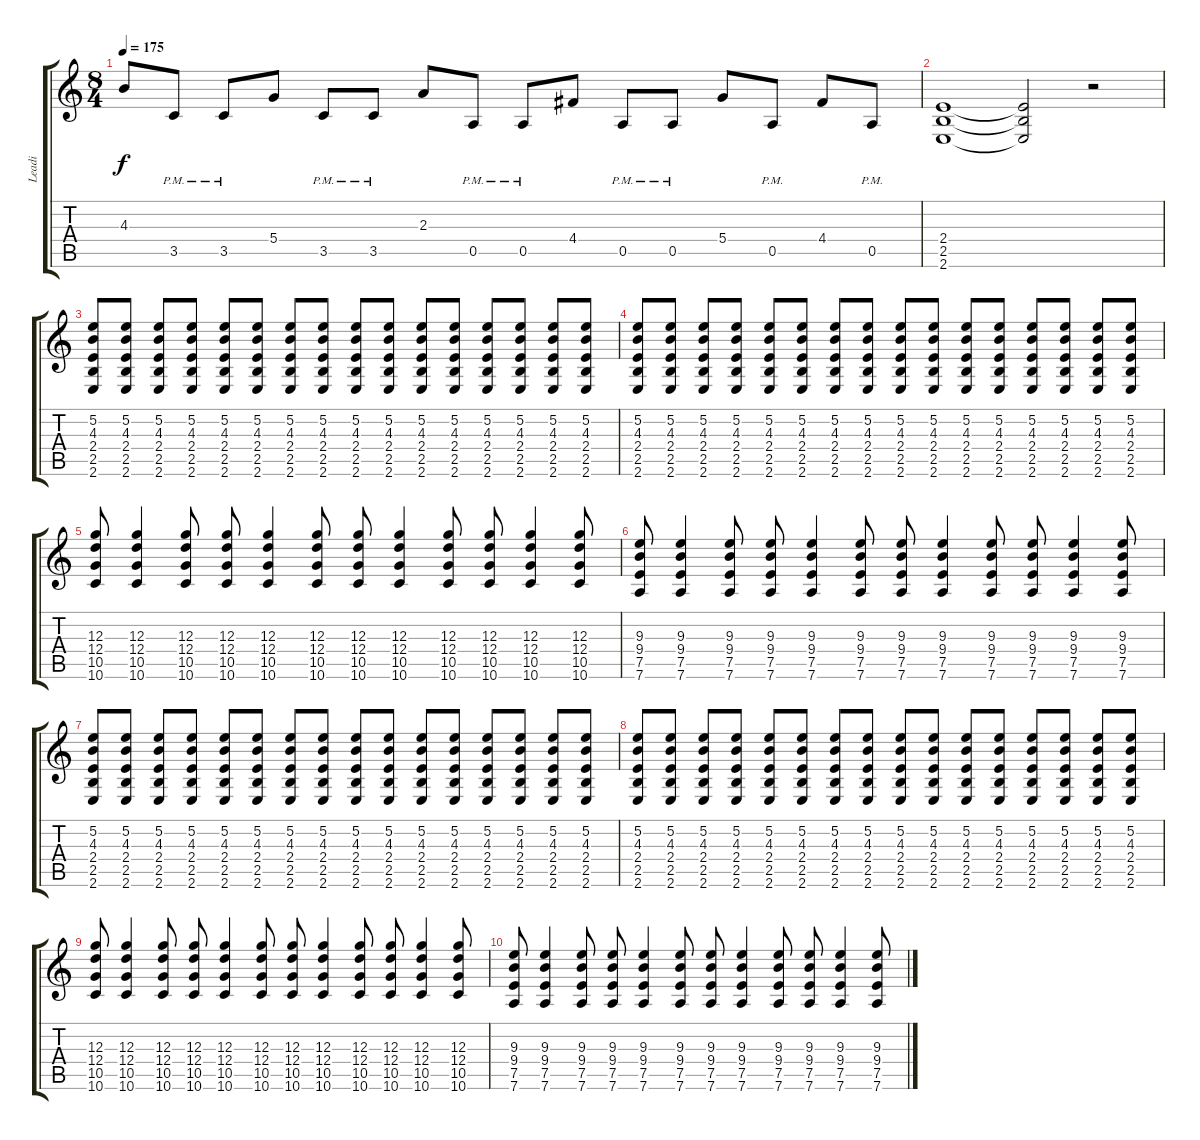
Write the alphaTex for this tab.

\track ("Leadi" "Leadi") {instrument distortionguitar}
\staff {score tabs}
\tuning (E4 B3 G3 D3 A2 D2) {hide}
\ts (8 4)
\tempo 175
\clef g2
\ks c
4.3.8{dy f} 3.5{pm}.8 3.5{pm}.8 5.4.8 3.5{pm}.8 3.5{pm}.8 2.3.8 0.5{pm}.8 0.5{pm}.8 4.4.8 0.5{pm}.8 0.5{pm}.8 5.4.8 0.5{pm}.8 4.4.8 0.5{pm}.8 |
(2.4 2.5 2.6).1 (2.4{t} 2.5{t} 2.6{t}).2 r.2 |
(5.2 4.3 2.4 2.5 2.6).8 (5.2 4.3 2.4 2.5 2.6).8 (5.2 4.3 2.4 2.5 2.6).8 (5.2 4.3 2.4 2.5 2.6).8 (5.2 4.3 2.4 2.5 2.6).8 (5.2 4.3 2.4 2.5 2.6).8 (5.2 4.3 2.4 2.5 2.6).8 (5.2 4.3 2.4 2.5 2.6).8 (5.2 4.3 2.4 2.5 2.6).8 (5.2 4.3 2.4 2.5 2.6).8 (5.2 4.3 2.4 2.5 2.6).8 (5.2 4.3 2.4 2.5 2.6).8 (5.2 4.3 2.4 2.5 2.6).8 (5.2 4.3 2.4 2.5 2.6).8 (5.2 4.3 2.4 2.5 2.6).8 (5.2 4.3 2.4 2.5 2.6).8 |
(5.2 4.3 2.4 2.5 2.6).8 (5.2 4.3 2.4 2.5 2.6).8 (5.2 4.3 2.4 2.5 2.6).8 (5.2 4.3 2.4 2.5 2.6).8 (5.2 4.3 2.4 2.5 2.6).8 (5.2 4.3 2.4 2.5 2.6).8 (5.2 4.3 2.4 2.5 2.6).8 (5.2 4.3 2.4 2.5 2.6).8 (5.2 4.3 2.4 2.5 2.6).8 (5.2 4.3 2.4 2.5 2.6).8 (5.2 4.3 2.4 2.5 2.6).8 (5.2 4.3 2.4 2.5 2.6).8 (5.2 4.3 2.4 2.5 2.6).8 (5.2 4.3 2.4 2.5 2.6).8 (5.2 4.3 2.4 2.5 2.6).8 (5.2 4.3 2.4 2.5 2.6).8 |
(12.3 12.4 10.5 10.6).8 (12.3 12.4 10.5 10.6).4 (12.3 12.4 10.5 10.6).8 (12.3 12.4 10.5 10.6).8 (12.3 12.4 10.5 10.6).4 (12.3 12.4 10.5 10.6).8 (12.3 12.4 10.5 10.6).8 (12.3 12.4 10.5 10.6).4 (12.3 12.4 10.5 10.6).8 (12.3 12.4 10.5 10.6).8 (12.3 12.4 10.5 10.6).4 (12.3 12.4 10.5 10.6).8 |
(9.3 9.4 7.5 7.6).8 (9.3 9.4 7.5 7.6).4 (9.3 9.4 7.5 7.6).8 (9.3 9.4 7.5 7.6).8 (9.3 9.4 7.5 7.6).4 (9.3 9.4 7.5 7.6).8 (9.3 9.4 7.5 7.6).8 (9.3 9.4 7.5 7.6).4 (9.3 9.4 7.5 7.6).8 (9.3 9.4 7.5 7.6).8 (9.3 9.4 7.5 7.6).4 (9.3 9.4 7.5 7.6).8 |
(5.2 4.3 2.4 2.5 2.6).8 (5.2 4.3 2.4 2.5 2.6).8 (5.2 4.3 2.4 2.5 2.6).8 (5.2 4.3 2.4 2.5 2.6).8 (5.2 4.3 2.4 2.5 2.6).8 (5.2 4.3 2.4 2.5 2.6).8 (5.2 4.3 2.4 2.5 2.6).8 (5.2 4.3 2.4 2.5 2.6).8 (5.2 4.3 2.4 2.5 2.6).8 (5.2 4.3 2.4 2.5 2.6).8 (5.2 4.3 2.4 2.5 2.6).8 (5.2 4.3 2.4 2.5 2.6).8 (5.2 4.3 2.4 2.5 2.6).8 (5.2 4.3 2.4 2.5 2.6).8 (5.2 4.3 2.4 2.5 2.6).8 (5.2 4.3 2.4 2.5 2.6).8 |
(5.2 4.3 2.4 2.5 2.6).8 (5.2 4.3 2.4 2.5 2.6).8 (5.2 4.3 2.4 2.5 2.6).8 (5.2 4.3 2.4 2.5 2.6).8 (5.2 4.3 2.4 2.5 2.6).8 (5.2 4.3 2.4 2.5 2.6).8 (5.2 4.3 2.4 2.5 2.6).8 (5.2 4.3 2.4 2.5 2.6).8 (5.2 4.3 2.4 2.5 2.6).8 (5.2 4.3 2.4 2.5 2.6).8 (5.2 4.3 2.4 2.5 2.6).8 (5.2 4.3 2.4 2.5 2.6).8 (5.2 4.3 2.4 2.5 2.6).8 (5.2 4.3 2.4 2.5 2.6).8 (5.2 4.3 2.4 2.5 2.6).8 (5.2 4.3 2.4 2.5 2.6).8 |
(12.3 12.4 10.5 10.6).8 (12.3 12.4 10.5 10.6).4 (12.3 12.4 10.5 10.6).8 (12.3 12.4 10.5 10.6).8 (12.3 12.4 10.5 10.6).4 (12.3 12.4 10.5 10.6).8 (12.3 12.4 10.5 10.6).8 (12.3 12.4 10.5 10.6).4 (12.3 12.4 10.5 10.6).8 (12.3 12.4 10.5 10.6).8 (12.3 12.4 10.5 10.6).4 (12.3 12.4 10.5 10.6).8 |
(9.3 9.4 7.5 7.6).8 (9.3 9.4 7.5 7.6).4 (9.3 9.4 7.5 7.6).8 (9.3 9.4 7.5 7.6).8 (9.3 9.4 7.5 7.6).4 (9.3 9.4 7.5 7.6).8 (9.3 9.4 7.5 7.6).8 (9.3 9.4 7.5 7.6).4 (9.3 9.4 7.5 7.6).8 (9.3 9.4 7.5 7.6).8 (9.3 9.4 7.5 7.6).4 (9.3 9.4 7.5 7.6).8
